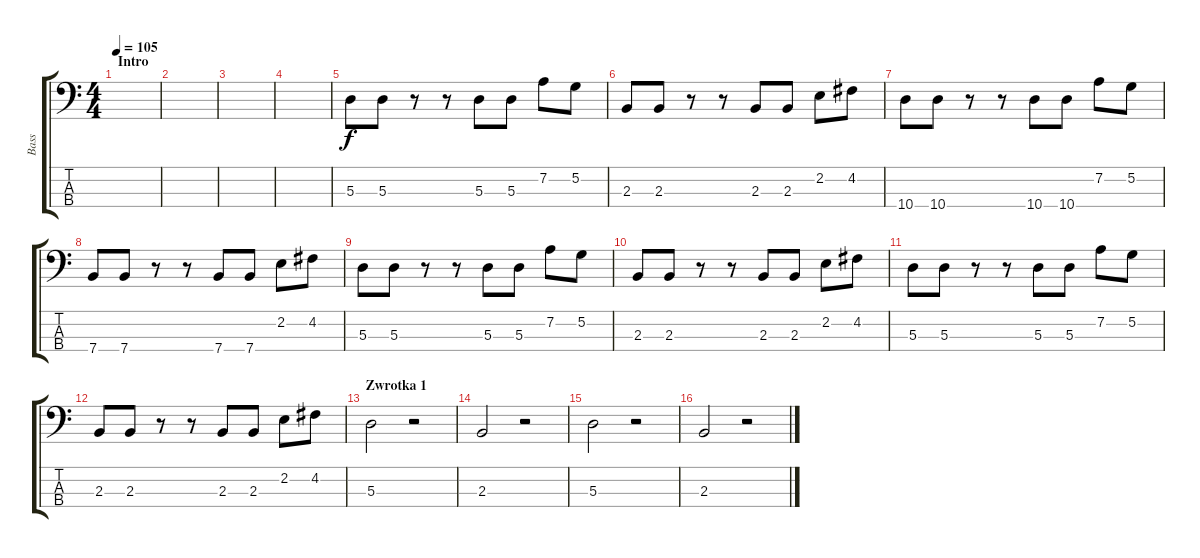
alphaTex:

\track ("Bass" "Bass") {instrument electricbasspick}
\staff {score tabs}
\tuning (G2 D2 A1 E1) {hide}
\ts (4 4)
\section ("" "Intro")
\tempo 105
\clef f4
\ks c
|
|
|
|
5.3.8 5.3.8 r.8 r.8 5.3.8 5.3.8 7.2.8 5.2.8 |
2.3.8 2.3.8 r.8 r.8 2.3.8 2.3.8 2.2.8 4.2.8 |
10.4.8 10.4.8 r.8 r.8 10.4.8 10.4.8 7.2.8 5.2.8 |
7.4.8 7.4.8 r.8 r.8 7.4.8 7.4.8 2.2.8 4.2.8 |
5.3.8 5.3.8 r.8 r.8 5.3.8 5.3.8 7.2.8 5.2.8 |
2.3.8 2.3.8 r.8 r.8 2.3.8 2.3.8 2.2.8 4.2.8 |
5.3.8 5.3.8 r.8 r.8 5.3.8 5.3.8 7.2.8 5.2.8 |
2.3.8 2.3.8 r.8 r.8 2.3.8 2.3.8 2.2.8 4.2.8 |
\section ("" "Zwrotka 1")
5.3.2 r.2 |
2.3.2 r.2 |
5.3.2 r.2 |
2.3.2 r.2
